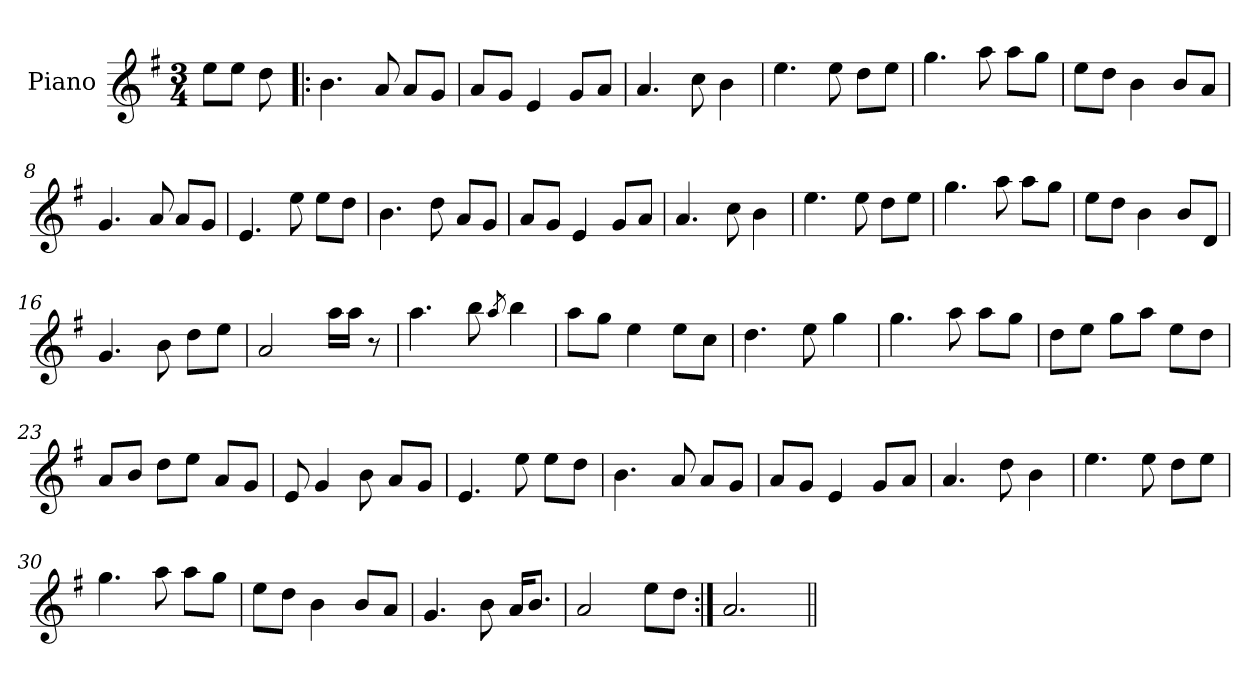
**kern
*part1
*staff1
*I"Piano
*I'Pno
*clefG2
*k[f#]
*e:
*M3/4
=1
8ee\L
8ee\J
8dd\
=2!|:
4.b\
8a/
8a/L
8g/J
=3
8a/L
8g/J
4e/
8g/L
8a/J
=4
4.a/
8cc\
4b\
=5
4.ee\
8ee\
8dd\L
8ee\J
=6
4.gg\
8aa\
8aa\L
8gg\J
=7
8ee\L
8dd\J
4b\
8b/L
8a/J
=8
4.g/
8a/
8a/L
8g/J
!!LO:LB:g=z
=9
4.e/
8ee\
8ee\L
8dd\J
=10
4.b\
8dd\
8a/L
8g/J
=11
8a/L
8g/J
4e/
8g/L
8a/J
=12
4.a/
8cc\
4b\
=13
4.ee\
8ee\
8dd\L
8ee\J
=14
4.gg\
8aa\
8aa\L
8gg\J
=15
8ee\L
8dd\J
4b\
8b/L
8d/J
=16
4.g/
8b\
8dd\L
8ee\J
!!LO:LB:g=z
=17
2a/
16aa\LL
16aa\JJ
8r
=18
4.aa\
8bb\
8qaa/
4bb\
=19
8aa\L
8gg\J
4ee\
8ee\L
8cc\J
=20
4.dd\
8ee\
4gg\
=21
4.gg\
8aa\
8aa\L
8gg\J
=22
8dd\L
8ee\J
8gg\L
8aa\J
8ee\L
8dd\J
=23
8a/L
8b/J
8dd\L
8ee\J
8a/L
8g/J
!!LO:LB:g=z
=24
8e/
4g/
8b\
8a/L
8g/J
=25
4.e/
8ee\
8ee\L
8dd\J
=26
4.b\
8a/
8a/L
8g/J
=27
8a/L
8g/J
4e/
8g/L
8a/J
=28
4.a/
8dd\
4b\
=29
4.ee\
8ee\
8dd\L
8ee\J
=30
4.gg\
8aa\
8aa\L
8gg\J
=31
8ee\L
8dd\J
4b\
8b/L
8a/J
!!LO:LB:g=z
=32
4.g/
8b\
16a/KL
8.b/J
=33
2a/
8ee\L
8dd\J
=34:|!
2.a/
=||
*-
